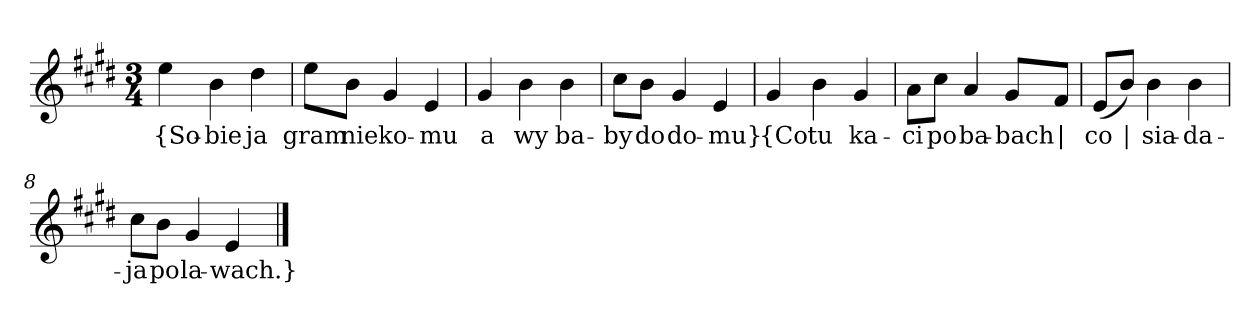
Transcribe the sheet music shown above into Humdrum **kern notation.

**kern	**text
*part1	*part1
*staff1	*staff1
*clefG2	*
*k[f#c#g#d#]	*
*E:	*
*M3/4	*
=	=
4ee	{So-
4b	-bie
4dd#	ja
=2	=2
8ee\L	gram
8b\J	nie
4g#	ko-
4e	-mu
=3	=3
4g#	a
4b	wy
4b	ba-
=4	=4
8cc#\L	-by
8b\J	do
4g#	do-
4e	-mu}
=5y	=5y
4g#	{Co
4b	tu
4g#	ka-
=6	=6
8a\L	-ci
8cc#\J	po
4a	ba-
8g#/L	-bach
8f#/J	|
=7	=7
(8e/L	co
8b/J)	|
4b	sia-
4b	-da-
=8	=8
8cc#\L	-ja
8b\J	po
4g#	la-
4e	-wach.}
==	==
*-	*-
